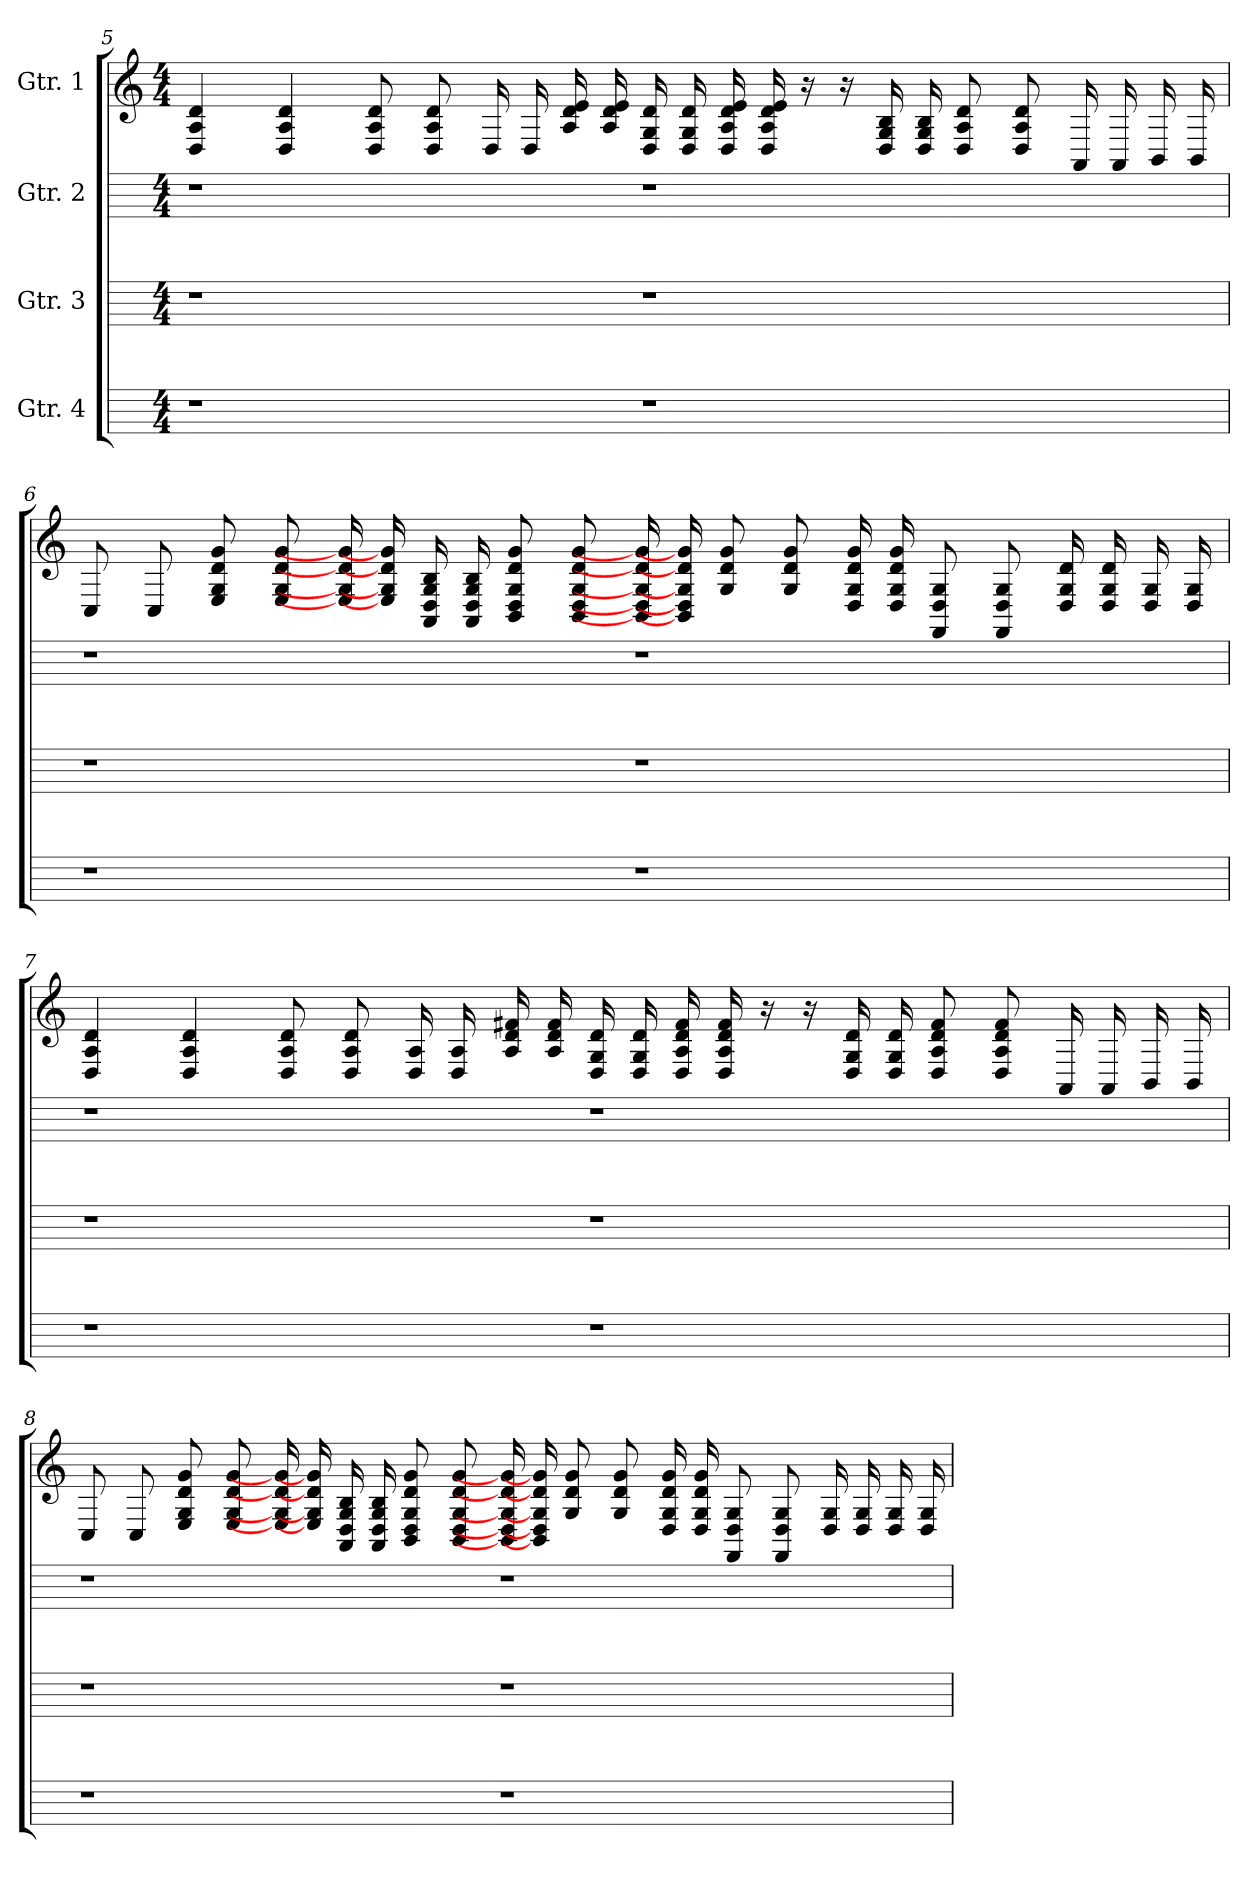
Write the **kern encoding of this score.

**kern	**kern	**kern	**kern
*part4	*part3	*part2	*part1
*staff4	*staff3	*staff2	*staff1
*I"Gtr. 4	*I"Gtr. 3	*I"Gtr. 2	*I"Gtr. 1
*	*	*	*
*k[]	*k[]	*k[]	*k[]
*M4/4	*M4/4	*M4/4	*M4/4
=5	=5	=5	=5
1r	1r	1r	4d 4A 4D
.	.	.	4d 4A 4D
.	.	.	8d 8A 8D
.	.	.	8d 8A 8D
.	.	.	16D
.	.	.	16D
.	.	.	16e 16d 16A
.	.	.	16e 16d 16A
1r	1r	1r	16d 16G 16D
.	.	.	16d 16G 16D
.	.	.	16e 16d 16A 16D
.	.	.	16e 16d 16A 16D
.	.	.	16r
.	.	.	16r
.	.	.	16B 16G 16D
.	.	.	16B 16G 16D
.	.	.	8d 8A 8D
.	.	.	8d 8A 8D
.	.	.	16AA
.	.	.	16AA
.	.	.	16BB
.	.	.	16BB
=6	=6	=6	=6
1r	1r	1r	8C
.	.	.	8C
.	.	.	8g 8d 8G 8E
.	.	.	8g 8d 8G 8E
.	.	.	16g] 16d] 16G] 16E]
.	.	.	16g] 16d] 16G] 16E]
.	.	.	16B 16G 16D 16AA
.	.	.	16B 16G 16D 16AA
.	.	.	8g 8d 8G 8D 8BB
.	.	.	8g 8d 8G 8D 8BB
1r	1r	1r	16g] 16d] 16G] 16D] 16BB]
.	.	.	16g] 16d] 16G] 16D] 16BB]
.	.	.	8g 8d 8G
.	.	.	8g 8d 8G
.	.	.	16g 16d 16G 16D
.	.	.	16g 16d 16G 16D
.	.	.	8G 8D 8FF
.	.	.	8G 8D 8FF
.	.	.	16d 16G 16D
.	.	.	16d 16G 16D
.	.	.	16G 16D
.	.	.	16G 16D
=7	=7	=7	=7
1r	1r	1r	4d 4A 4D
.	.	.	4d 4A 4D
.	.	.	8d 8A 8D
.	.	.	8d 8A 8D
.	.	.	16A 16D
.	.	.	16A 16D
.	.	.	16f# 16d 16A
.	.	.	16f# 16d 16A
1r	1r	1r	16d 16G 16D
.	.	.	16d 16G 16D
.	.	.	16f# 16d 16A 16D
.	.	.	16f# 16d 16A 16D
.	.	.	16r
.	.	.	16r
.	.	.	16d 16G 16D
.	.	.	16d 16G 16D
.	.	.	8f# 8d 8A 8D
.	.	.	8f# 8d 8A 8D
.	.	.	16AA
.	.	.	16AA
.	.	.	16BB
.	.	.	16BB
=8	=8	=8	=8
1r	1r	1r	8C
.	.	.	8C
.	.	.	8g 8d 8G 8E
.	.	.	8g 8d 8G 8E
.	.	.	16g] 16d] 16G] 16E]
.	.	.	16g] 16d] 16G] 16E]
.	.	.	16B 16G 16D 16AA
.	.	.	16B 16G 16D 16AA
.	.	.	8g 8d 8G 8D 8BB
.	.	.	8g 8d 8G 8D 8BB
1r	1r	1r	16g] 16d] 16G] 16D] 16BB]
.	.	.	16g] 16d] 16G] 16D] 16BB]
.	.	.	8g 8d 8G
.	.	.	8g 8d 8G
.	.	.	16g 16d 16G 16D
.	.	.	16g 16d 16G 16D
.	.	.	8G 8D 8FF
.	.	.	8G 8D 8FF
.	.	.	16G 16D
.	.	.	16G 16D
.	.	.	16G 16D
.	.	.	16G 16D
=	=	=	=
*-	*-	*-	*-
